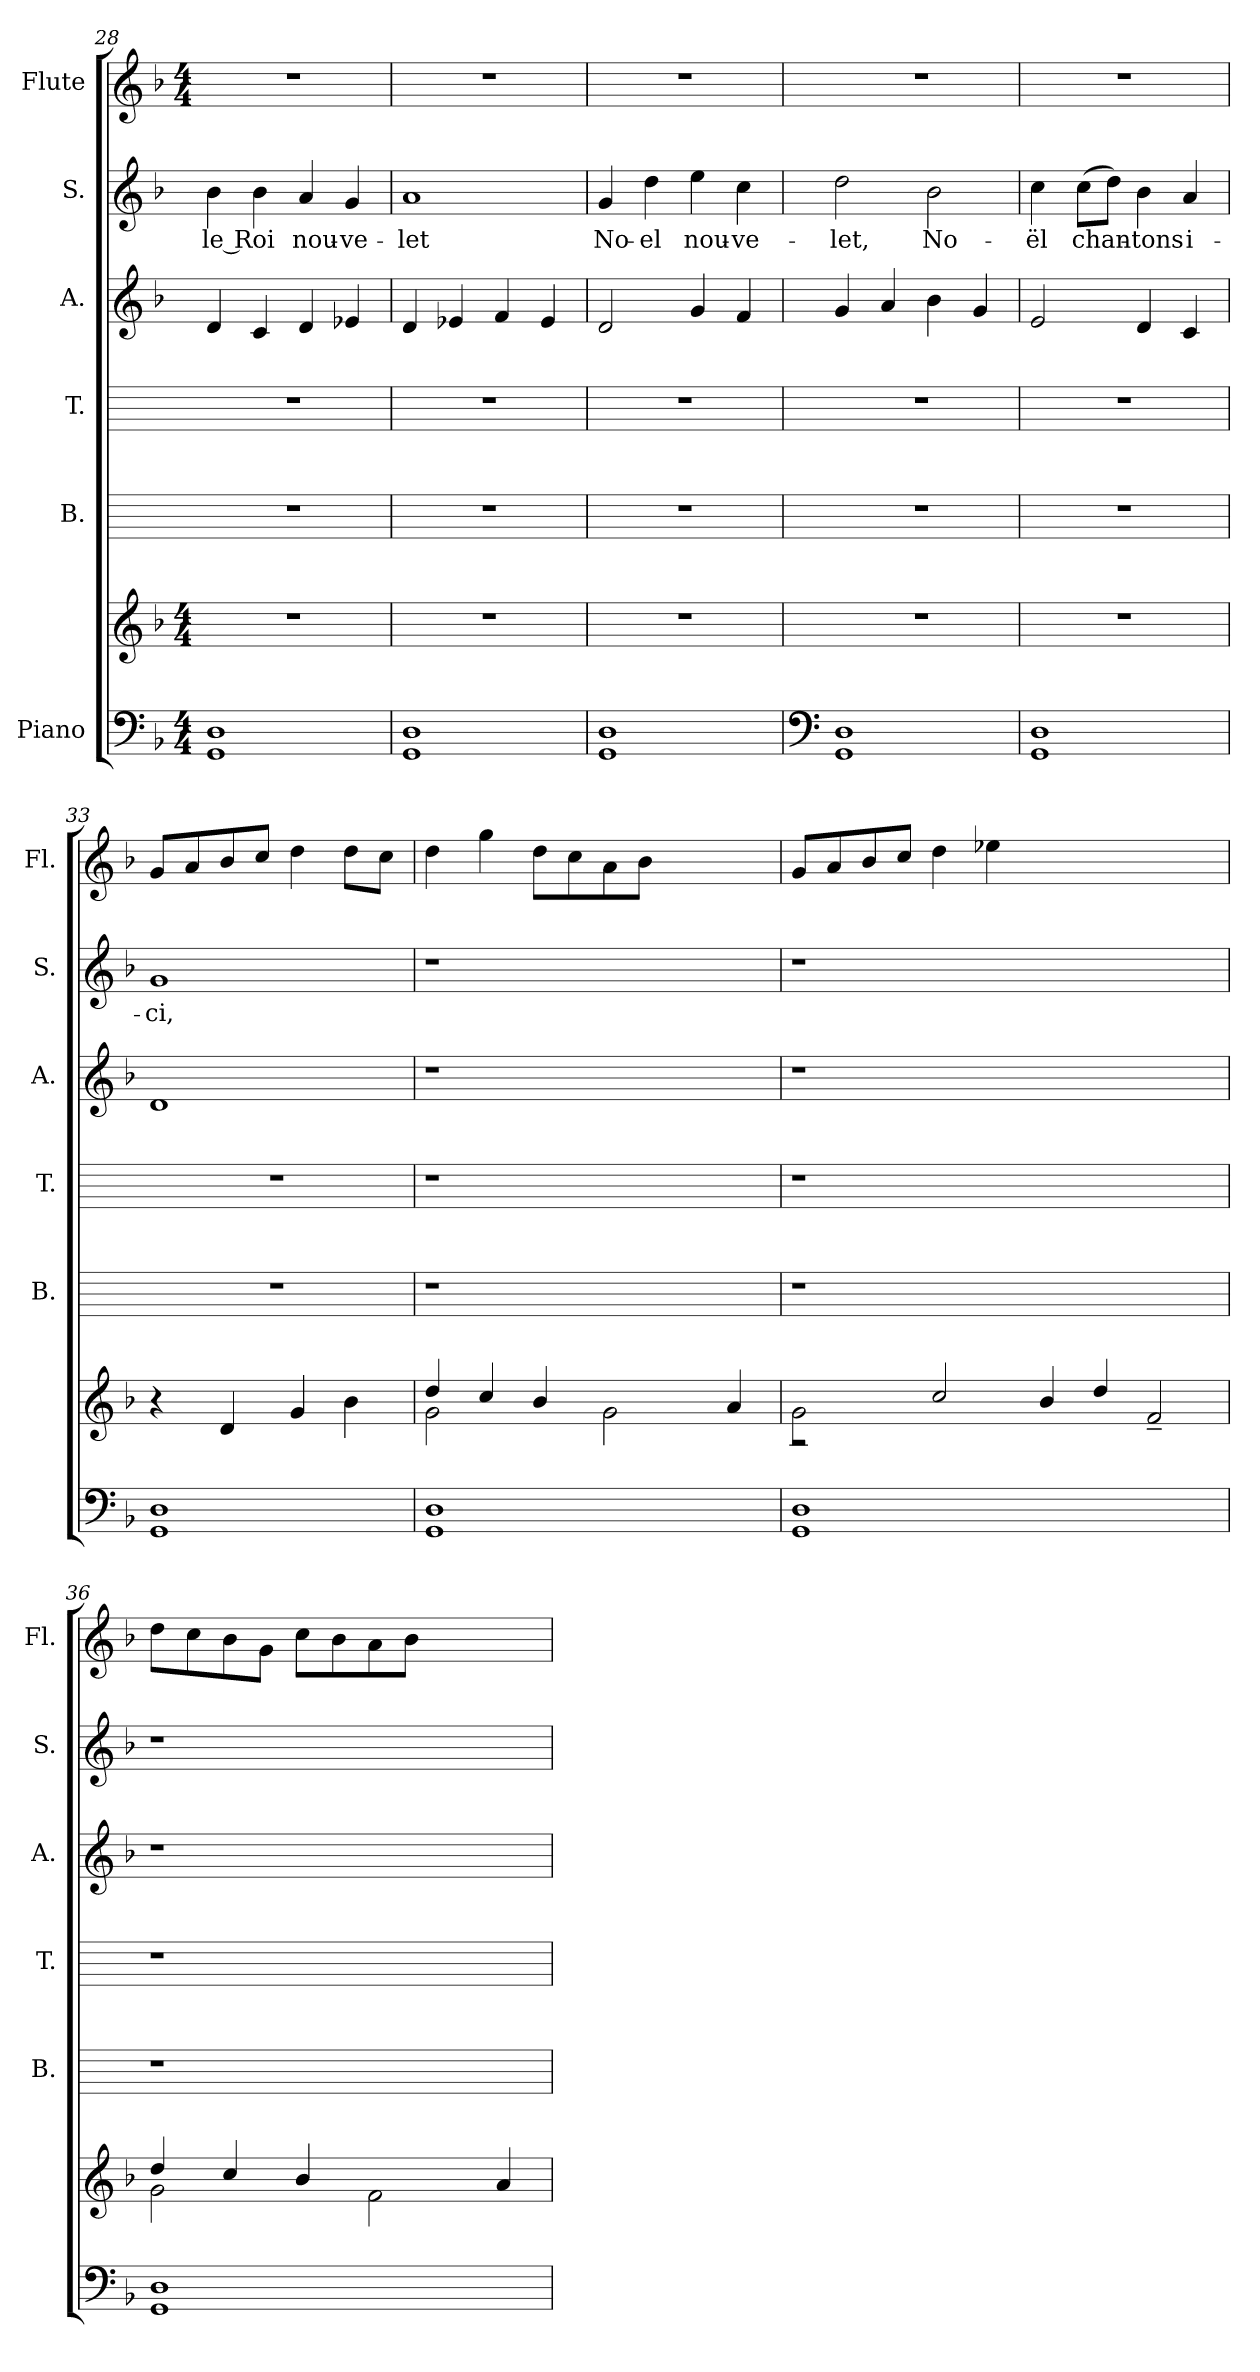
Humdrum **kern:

**kern	**kern	**kern	**kern	**kern	**kern	**text	**kern
*part6	*part6	*part5	*part4	*part3	*part2	*part2	*part1
*staff7	*staff6	*staff5	*staff4	*staff3	*staff2	*staff2	*staff1
*I"Piano	*	*I"B.	*I"T.	*I"A.	*I"S.	*	*I"Flute
*	*	*I'B.	*I'T.	*I'A.	*I'S.	*	*I'Fl.
*clefF4	*clefG2	*	*	*clefG2	*clefG2	*	*clefG2
*k[b-]	*k[b-]	*	*	*k[b-]	*k[b-]	*	*k[b-]
*F:	*F:	*	*	*F:	*F:	*	*F:
*M4/4	*M4/4	*	*	*	*	*	*M4/4
=28	=28	=28	=28	=28	=28	=28	=28
!	!	!	!	!	!	!LO:LY:b:rj	!
1D 1GG	1r	1r	1r	4d/	4b-\	le Roi	1r
.	.	.	.	4c/	4b-\	.	.
!	!	!	!	!	!	!LO:LY:b:cj	!
.	.	.	.	4d/	4a/	nou-	.
!	!	!	!	!	!	!LO:LY:b:cj	!
.	.	.	.	4e-X/	4g/	-ve-	.
=29	=29	=29	=29	=29	=29	=29	=29
!	!	!	!	!	!	!LO:LY:b:cj	!
1D 1GG	1r	1r	1r	4d/	1a	-let	1r
.	.	.	.	4e-X/	.	.	.
.	.	.	.	4f/	.	.	.
.	.	.	.	4e-/	.	.	.
=30	=30	=30	=30	=30	=30	=30	=30
!	!	!	!	!	!	!LO:LY:b:cj	!
1D 1GG	1r	1r	1r	2d/	4g/	No-	1r
!	!	!	!	!	!	!LO:LY:b:cj	!
.	.	.	.	.	4dd\	-el	.
!	!	!	!	!	!	!LO:LY:b:cj	!
.	.	.	.	4g/	4ee\	nou-	.
!	!	!	!	!	!	!LO:LY:b:cj	!
.	.	.	.	4f/	4cc\	-ve-	.
!!LO:LB:g=z
=31	=31	=31	=31	=31	=31	=31	=31
*clefF4	*	*	*	*	*	*	*
!	!	!	!	!	!	!LO:LY:b:cj	!
1D 1GG	1r	1r	1r	4g/	2dd\	-let,	1r
.	.	.	.	4a/	.	.	.
!	!	!	!	!	!	!LO:LY:b:cj	!
.	.	.	.	4b-\	2b-\	No-	.
.	.	.	.	4g/	.	.	.
=32	=32	=32	=32	=32	=32	=32	=32
!	!	!	!	!	!	!LO:LY:b:cj	!
1D 1GG	1r	1r	1r	2e/	4cc\	-ël	1r
!	!	!	!	!	!	!LO:LY:b	!
.	.	.	.	.	(>8cc\L	chan-	.
.	.	.	.	.	8dd\J)	.	.
!	!	!	!	!	!	!LO:LY:b:cj	!
.	.	.	.	4d/	4b-\	-tons	.
!	!	!	!	!	!	!LO:LY:b:cj	!
.	.	.	.	4c/	4a/	i-	.
=33	=33	=33	=33	=33	=33	=33	=33
!	!	!	!	!	!	!LO:LY:b:cj	!
1GG 1D	4r	1r	1r	1d	1g	-ci,	8g/L
.	.	.	.	.	.	.	8a/
.	4d/	.	.	.	.	.	8b-/
.	.	.	.	.	.	.	8cc/J
.	4g/	.	.	.	.	.	4dd\
.	4b-\	.	.	.	.	.	8dd\L
.	.	.	.	.	.	.	8cc\J
=34	=34	=34	=34	=34	=34	=34	=34
*	*^	*	*	*	*	*	*
1GG 1D	4dd/	2g\	1r	1r	1r	1r	.	4dd\
.	4cc/	.	.	.	.	.	.	4gg\
.	1ryy	4b-/	.	.	.	.	.	8dd\L
.	.	.	.	.	.	.	.	8cc\
.	.	2g\	.	.	.	.	.	8a\
.	.	.	.	.	.	.	.	8b-\J
2ryy	.	.	2ryy	2ryy	2ryy	2ryy	.	2ryy
.	.	4a/	.	.	.	.	.	.
=35	=35	=35	=35	=35	=35	=35	=35	=35
1D 1GG	2g\	2r	1r	1r	1r	1r	.	8g/L
.	.	.	.	.	.	.	.	8a/
.	.	.	.	.	.	.	.	8b-/
.	.	.	.	.	.	.	.	8cc/J
.	2cc/	1.ryy	.	.	.	.	.	4dd\
.	.	.	.	.	.	.	.	4ee-X\
1ryy	4b-/	.	1ryy	1ryy	1ryy	1ryy	.	1ryy
.	4dd/	.	.	.	.	.	.	.
.	2f~</	.	.	.	.	.	.	.
=36	=36	=36	=36	=36	=36	=36	=36	=36
1GG 1D	4dd/	2g\	1r	1r	1r	1r	.	8dd\L
.	.	.	.	.	.	.	.	8cc\
.	4cc/	.	.	.	.	.	.	8b-\
.	.	.	.	.	.	.	.	8g\J
.	1ryy	4b-/	.	.	.	.	.	8cc\L
.	.	.	.	.	.	.	.	8b-\
.	.	2f\	.	.	.	.	.	8a\
.	.	.	.	.	.	.	.	8b-\J
2ryy	.	.	2ryy	2ryy	2ryy	2ryy	.	2ryy
.	.	4a/	.	.	.	.	.	.
*	*v	*v	*	*	*	*	*	*
=	=	=	=	=	=	=	=
*-	*-	*-	*-	*-	*-	*-	*-
